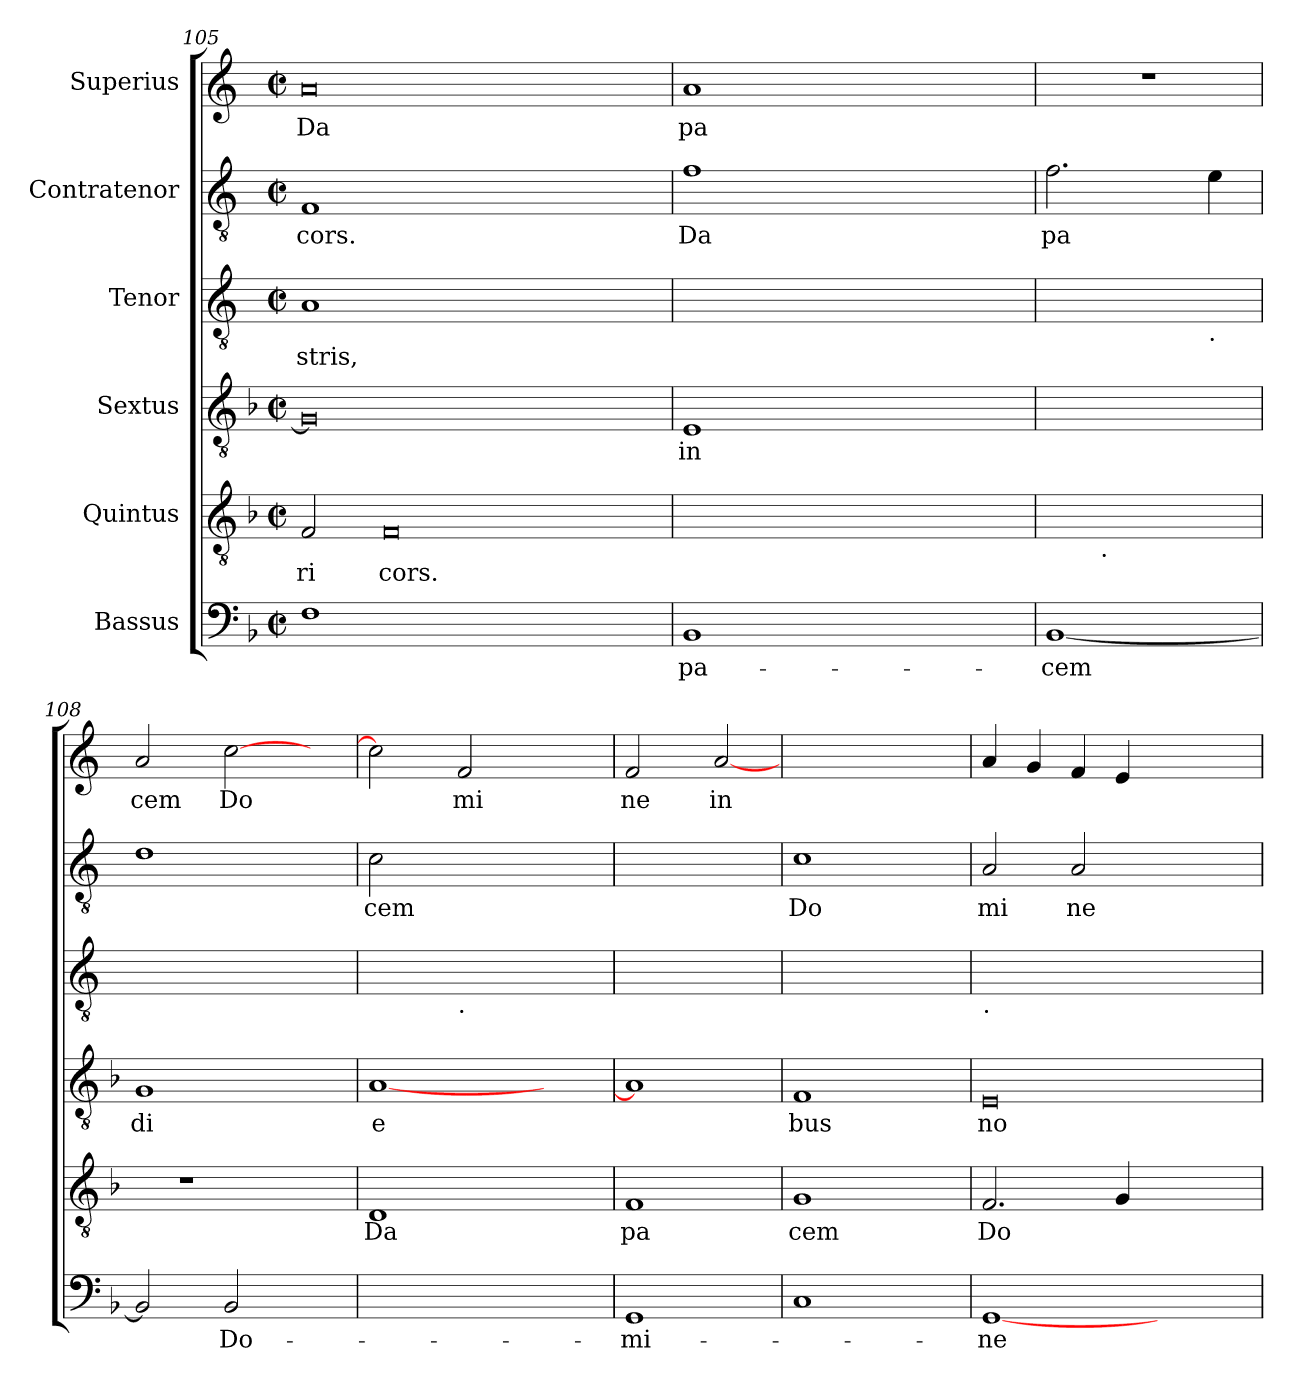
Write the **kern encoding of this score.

**kern	**text	**kern	**text	**kern	**text	**kern	**text	**kern	**text	**kern	**text
*part6	*part6	*part5	*part5	*part4	*part4	*part3	*part3	*part2	*part2	*part1	*part1
*staff6	*staff6	*staff5	*staff5	*staff4	*staff4	*staff3	*staff3	*staff2	*staff2	*staff1	*staff1
*I"Bassus	*	*I"Quintus	*	*I"Sextus	*	*I"Tenor	*	*I"Contratenor	*	*I"Superius	*
*clefF4	*	*clefGv2	*	*clefGv2	*	*clefGv2	*	*clefGv2	*	*clefG2	*
*k[b-]	*	*k[b-]	*	*k[b-]	*	*k[]	*	*k[]	*	*k[]	*
*F:	*	*F:	*	*F:	*	*C:	*	*C:	*	*C:	*
*M2/2	*	*M2/2	*	*M2/2	*	*M2/2	*	*M2/2	*	*M2/2	*
*met(c|)	*	*met(c|)	*	*met(c|)	*	*met(c|)	*	*met(c|)	*	*met(c|)	*
=105	=105	=105	=105	=105	=105	=105	=105	=105	=105	=105	=105
!	!	!	!LO:LY:b	!	!	!	!LO:LY:b	!	!LO:LY:b	!	!LO:LY:b
1F	.	2F/	ri	0G]	.	1A	-stris,	1F	cors.	0a	Da
!	!	!	!LO:LY:b	!	!	!	!	!	!	!	!
.	.	0F	cors.	.	.	.	.	.	.	.	.
1.ryy	.	.	.	.	.	1.ryy	.	1.ryy	.	.	.
.	.	.	.	2ryy	.	.	.	.	.	2ryy	.
=106	=106	=106	=106	=106	=106	=106	=106	=106	=106	=106	=106
!	!LO:LY:b	!	!	!	!LO:LY:b	!	!	!	!LO:LY:b	!	!LO:LY:b
1BB-	pa-	4ryy	.	1E	in	4ryy	.	1f	Da	1a	pa
.	.	4ryy	.	.	.	4ryy	.	.	.	.	.
.	.	1ryy	.	.	.	4ryy	.	.	.	.	.
.	.	.	.	.	.	4ryy	.	.	.	.	.
2.ryy	.	.	.	2.ryy	.	2.ryy	.	2.ryy	.	2.ryy	.
.	.	4ryy	.	.	.	.	.	.	.	.	.
=107	=107	=107	=107	=107	=107	=107	=107	=107	=107	=107	=107
!	!LO:LY:b	!	!	!	!	!	!	!	!LO:LY:b	!	!
[1BB-	-cem	4ryy	.	4ryy	.	4ryy	.	2.f\	pa	1r	.
!	!	!LO:TX:b:t=.	!	!	!	!	!	!	!	!	!
.	.	4ryy	.	4ryy	.	4ryy	.	.	.	.	.
.	.	4ryy	.	4ryy	.	4ryy	.	.	.	.	.
!	!	!	!	!	!	!LO:TX:b:t=.	!	!	!	!	!
.	.	4ryy	.	4ryy	.	4ryy	.	4e\	.	.	.
!!LO:PB:g=z
=108	=108	=108	=108	=108	=108	=108	=108	=108	=108	=108	=108
!	!	!	!	!	!LO:LY:b	!	!	!	!	!	!LO:LY:b
2BB-/]	.	4ryy	.	1G	di	4ryy	.	1d	.	2a/	cem
.	.	1r	.	.	.	4ryy	.	.	.	.	.
!	!LO:LY:b	!	!	!	!	!	!	!	!	!	!LO:LY:b
2BB-/	Do-	.	.	.	.	4ryy	.	.	.	[2cc\	Do
.	.	.	.	.	.	4ryy	.	.	.	.	.
4ryy	.	.	.	4ryy	.	4ryy	.	4ryy	.	4ryy	.
=109	=109	=109	=109	=109	=109	=109	=109	=109	=109	=109	=109
!	!	!	!LO:LY:b	!	!LO:LY:b	!	!	!	!LO:LY:b	!	!
1ryy	.	1D	Da	[1A	e	4ryy	.	2c\	cem	2cc\]	.
.	.	.	.	.	.	4ryy	.	.	.	.	.
!	!	!	!	!	!	!LO:TX:b:t=.	!	!	!	!	!
!	!	!	!	!	!	!	!	!	!	!	!LO:LY:b
.	.	.	.	.	.	4ryy	.	1ryy	.	2f/	mi
.	.	.	.	.	.	4ryy	.	.	.	.	.
2ryy	.	2ryy	.	2ryy	.	2ryy	.	.	.	2ryy	.
=110	=110	=110	=110	=110	=110	=110	=110	=110	=110	=110	=110
!	!LO:LY:b	!	!LO:LY:b	!	!	!	!	!	!	!	!LO:LY:b
1GG	-mi-	1F	pa	1A]	.	4ryy	.	4ryy	.	2f/	ne
.	.	.	.	.	.	4ryy	.	2.ryy	.	.	.
!	!	!	!	!	!	!	!	!	!	!	!LO:LY:b
.	.	.	.	.	.	2ryy	.	.	.	[2a/	in
=111	=111	=111	=111	=111	=111	=111	=111	=111	=111	=111	=111
!	!	!	!LO:LY:b	!	!LO:LY:b	!	!	!	!LO:LY:b	!	!
1C	.	1G	cem	1F	bus	4ryy	.	1c	Do	2ryy	.
.	.	.	.	.	.	4ryy	.	.	.	.	.
.	.	.	.	.	.	4ryy	.	.	.	2ryy	.
.	.	.	.	.	.	4ryy	.	.	.	.	.
!!LO:LB:g=z
=112	=112	=112	=112	=112	=112	=112	=112	=112	=112	=112	=112
!	!	!	!	!	!	!LO:TX:b:t=.	!	!	!	!	!
!	!LO:LY:b	!	!LO:LY:b	!	!LO:LY:b	!	!	!	!LO:LY:b	!	!
[1GG	-ne	2.F/	Do	0E	no	4ryy	.	2A/	mi	4a/	.
.	.	.	.	.	.	4ryy	.	.	.	4g/	.
!	!	!	!	!	!	!	!	!	!LO:LY:b	!	!
.	.	.	.	.	.	4ryy	.	2A/	ne	4f/	.
.	.	4G/	.	.	.	4ryy	.	.	.	4e/	.
1ryy	.	1ryy	.	.	.	1ryy	.	1ryy	.	1ryy	.
=	=	=	=	=	=	=	=	=	=	=	=
*-	*-	*-	*-	*-	*-	*-	*-	*-	*-	*-	*-
